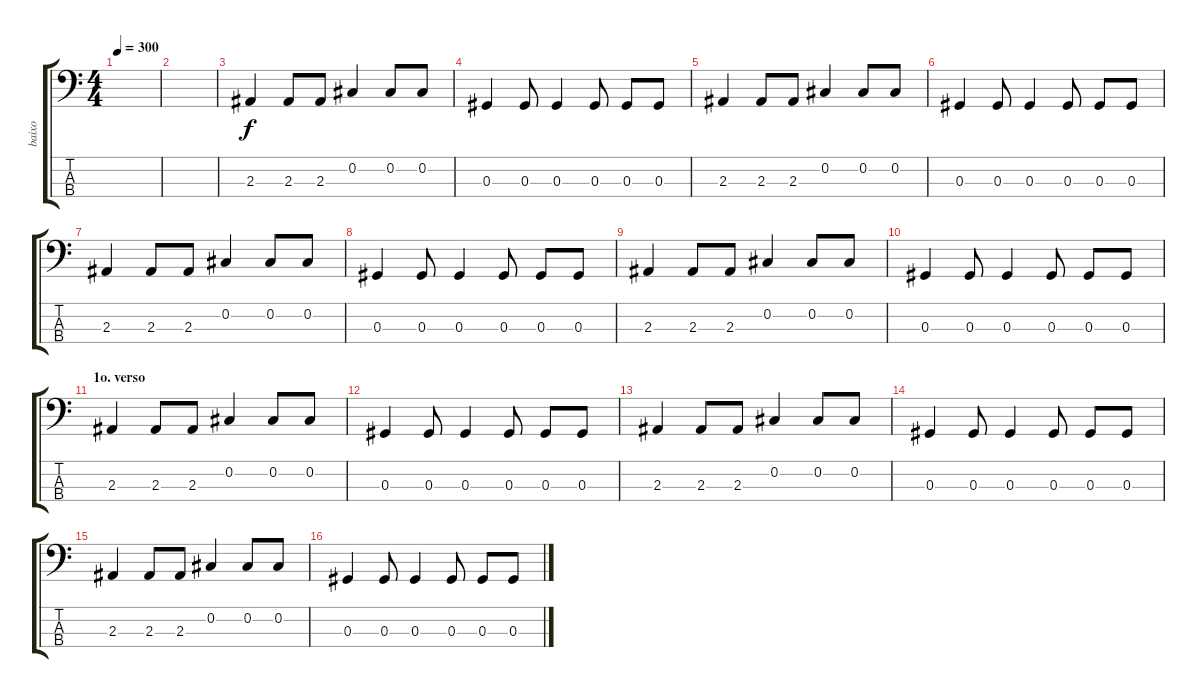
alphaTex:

\track ("baixo" "baixo") {instrument electricbasspick}
\staff {score tabs}
\tuning (Gb2 Db2 Ab1 Eb1) {hide}
\ts (4 4)
\tempo 300
\clef f4
\ks c
|
|
2.3.4 2.3.8 2.3.8 0.2.4 0.2.8 0.2.8 |
0.3.4 0.3.8 0.3.4 0.3.8 0.3.8 0.3.8 |
2.3.4 2.3.8 2.3.8 0.2.4 0.2.8 0.2.8 |
0.3.4 0.3.8 0.3.4 0.3.8 0.3.8 0.3.8 |
2.3.4 2.3.8 2.3.8 0.2.4 0.2.8 0.2.8 |
0.3.4 0.3.8 0.3.4 0.3.8 0.3.8 0.3.8 |
2.3.4 2.3.8 2.3.8 0.2.4 0.2.8 0.2.8 |
0.3.4 0.3.8 0.3.4 0.3.8 0.3.8 0.3.8 |
\section ("" "1o. verso")
2.3.4 2.3.8 2.3.8 0.2.4 0.2.8 0.2.8 |
0.3.4 0.3.8 0.3.4 0.3.8 0.3.8 0.3.8 |
2.3.4 2.3.8 2.3.8 0.2.4 0.2.8 0.2.8 |
0.3.4 0.3.8 0.3.4 0.3.8 0.3.8 0.3.8 |
2.3.4 2.3.8 2.3.8 0.2.4 0.2.8 0.2.8 |
0.3.4 0.3.8 0.3.4 0.3.8 0.3.8 0.3.8
